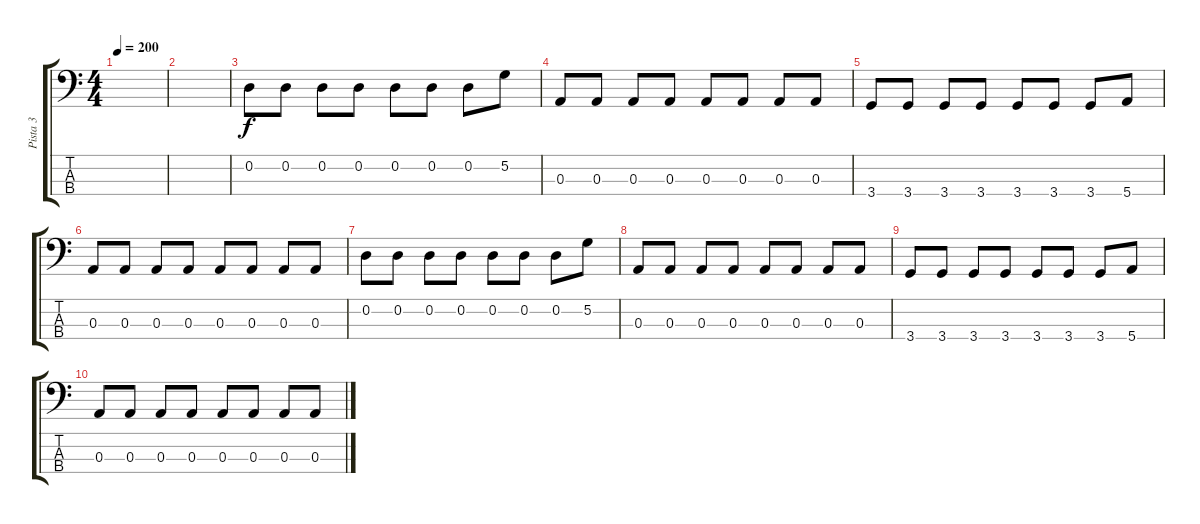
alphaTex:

\track ("Pista 3" "Pista 3") {instrument electricbassfinger}
\staff {score tabs}
\tuning (G2 D2 A1 E1) {hide}
\ts (4 4)
\tempo 200
\clef f4
\ks c
|
|
0.2.8 0.2.8 0.2.8 0.2.8 0.2.8 0.2.8 0.2.8 5.2.8 |
0.3.8 0.3.8 0.3.8 0.3.8 0.3.8 0.3.8 0.3.8 0.3.8 |
3.4.8 3.4.8 3.4.8 3.4.8 3.4.8 3.4.8 3.4.8 5.4.8 |
0.3.8 0.3.8 0.3.8 0.3.8 0.3.8 0.3.8 0.3.8 0.3.8 |
0.2.8 0.2.8 0.2.8 0.2.8 0.2.8 0.2.8 0.2.8 5.2.8 |
0.3.8 0.3.8 0.3.8 0.3.8 0.3.8 0.3.8 0.3.8 0.3.8 |
3.4.8 3.4.8 3.4.8 3.4.8 3.4.8 3.4.8 3.4.8 5.4.8 |
0.3.8 0.3.8 0.3.8 0.3.8 0.3.8 0.3.8 0.3.8 0.3.8
